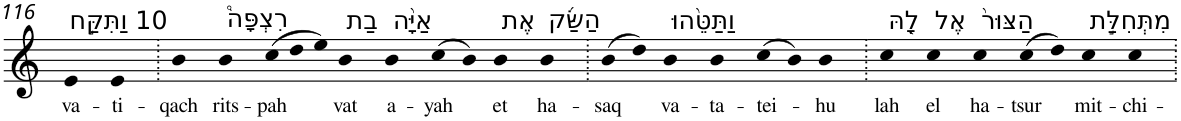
**kern	**text
*part1	*part1
*staff1	*staff1
*I"Piano	*
*I'Pno	*
!!LO:PB:g=z
*clefG2	*
*k[]	*
=116	=116
!LO:TX:a:t=10 וַתִּקַּ֣ח	!
!	!LO:LY:b
4e	va-
!	!LO:LY:b
4e	-ti-
=117.	=117.
!	!LO:LY:b
4b	-qach
!LO:TX:a:t=רִצְפָּה֩	!
!	!LO:LY:b
4b	rits-
*Xtuplet	*
!	!LO:LY:b
(>12cc	-pah
12dd	.
12ee)	.
!LO:TX:a:t=בַת	!
!	!LO:LY:b
4b	vat
!LO:TX:a:t=אַיָּ֨ה	!
!	!LO:LY:b
4b	a-
!	!LO:LY:b
(>8cc	-yah
8b)	.
!LO:TX:a:t=אֶת	!
!	!LO:LY:b
4b	et
!LO:TX:a:t=הַשַּׂ֜ק	!
!	!LO:LY:b
4b	ha-
=118.	=118.
!	!LO:LY:b
(>8b	-saq
8dd)	.
!LO:TX:a:t=וַתַּטֵּ֨הוּ	!
!	!LO:LY:b
4b	va-
!	!LO:LY:b
4b	-ta-
!	!LO:LY:b
(>8cc	-tei-
8b)	.
!	!LO:LY:b
4b	-hu
=119.	=119.
!LO:TX:a:t=לָ֤הּ	!
!	!LO:LY:b
4cc	lah
!LO:TX:a:t=אֶל	!
!	!LO:LY:b
4cc	el
!LO:TX:a:t=הַצּוּר֙	!
!	!LO:LY:b
4cc	ha-
!	!LO:LY:b
(>8cc	-tsur
8dd)	.
!LO:TX:a:t=מִתְּחִלַּ֣ת	!
!	!LO:LY:b
4cc	mit-
!	!LO:LY:b
4cc	-chi-
=.	=.
*-	*-
